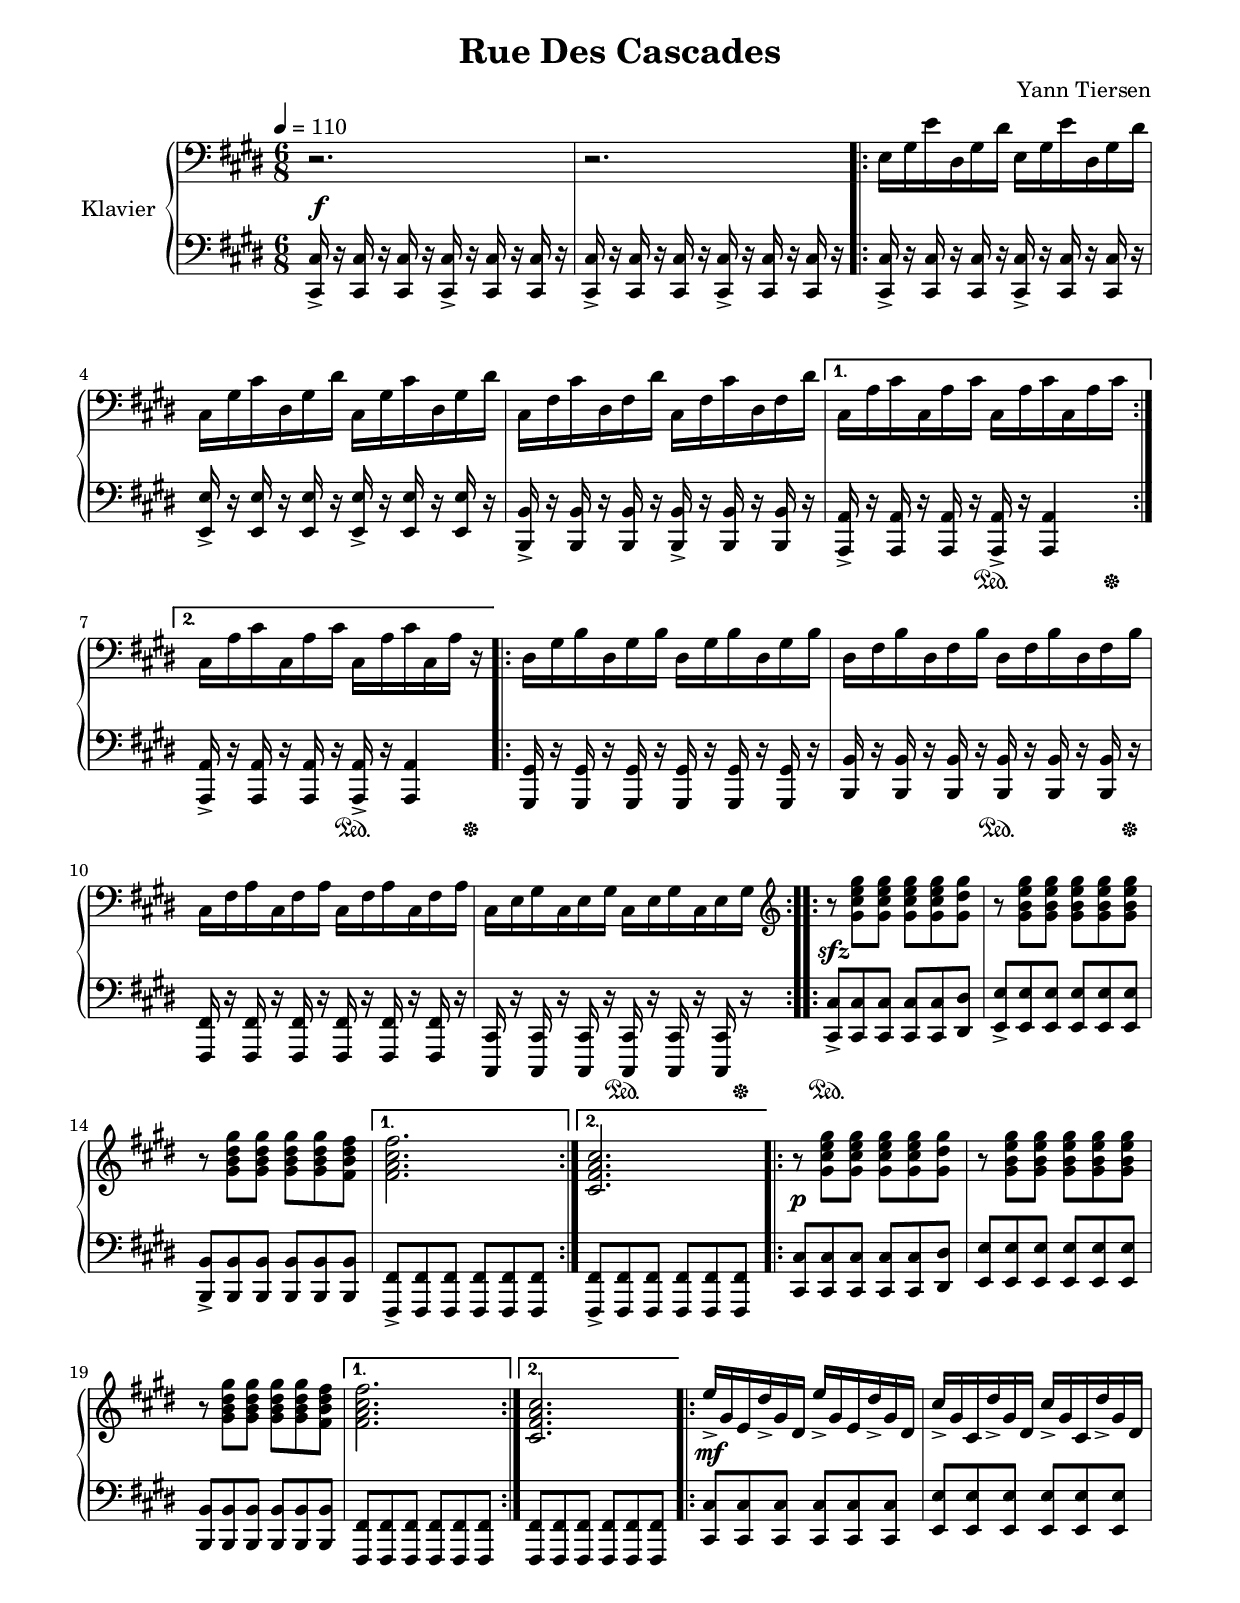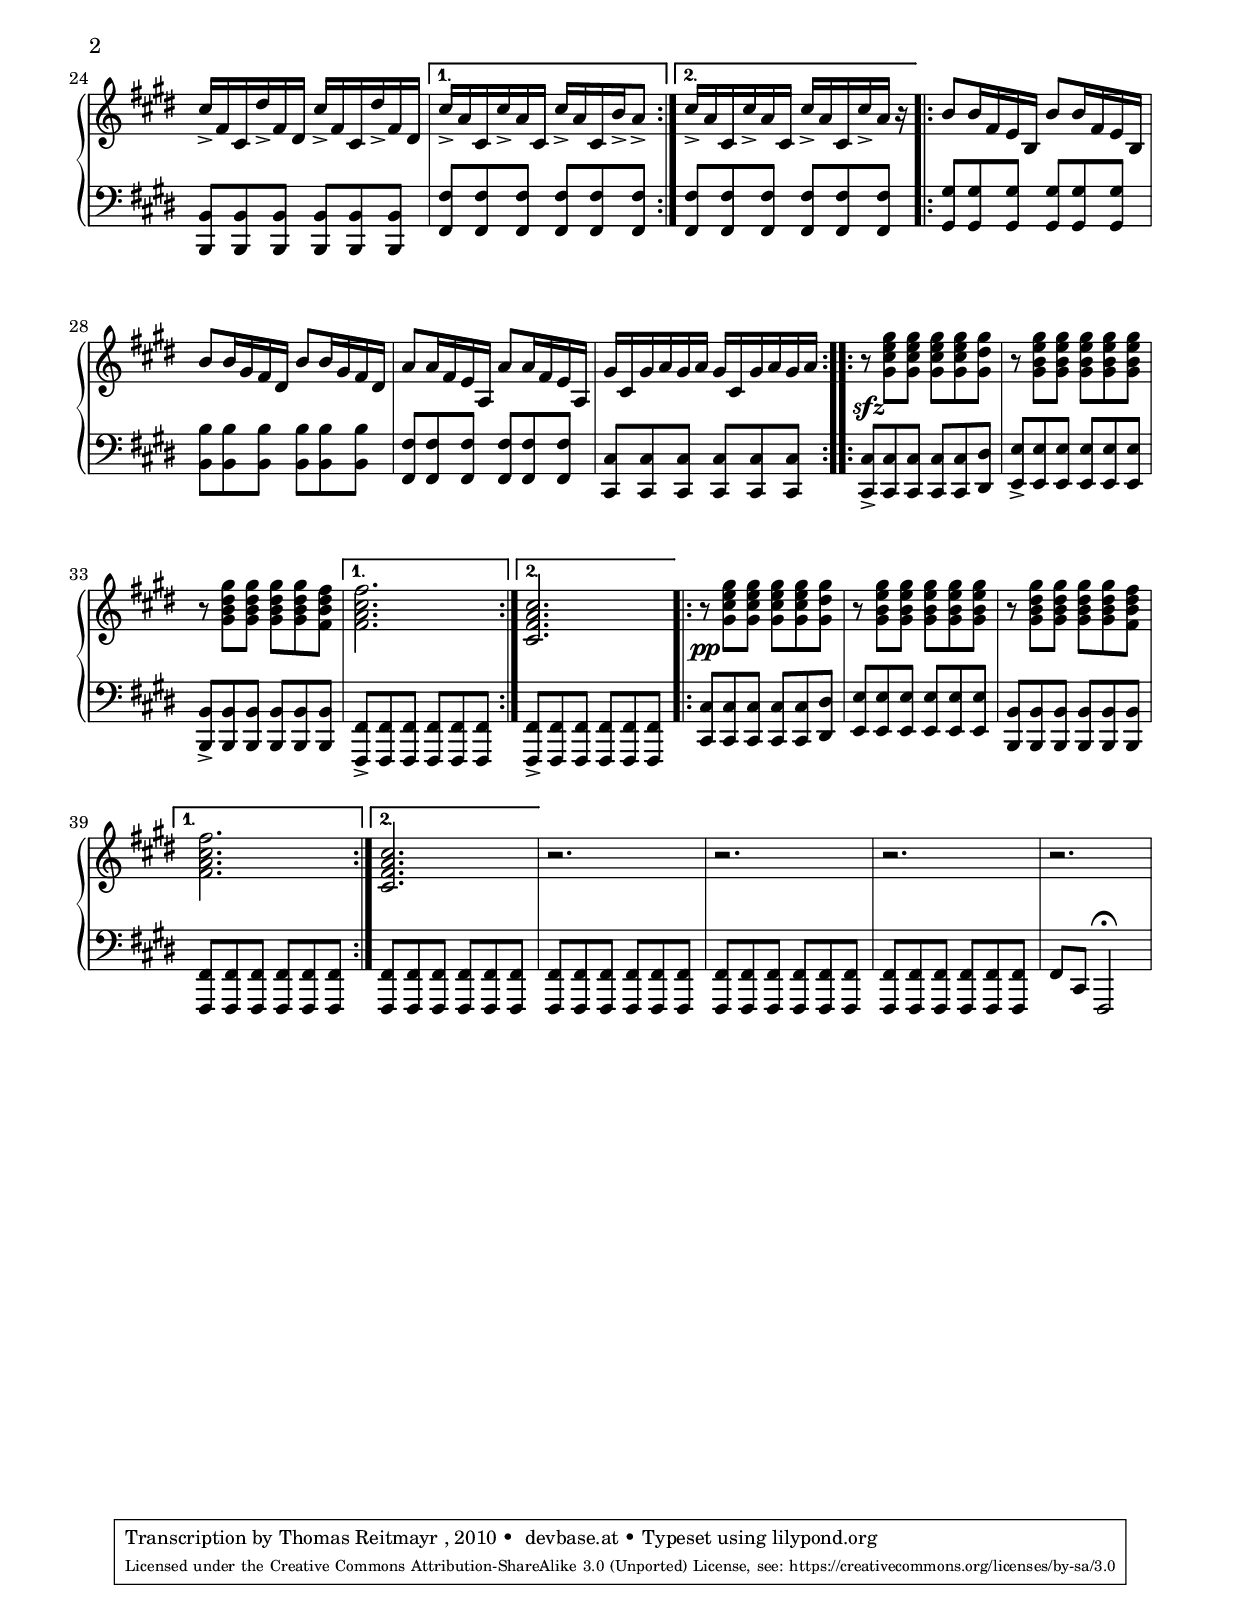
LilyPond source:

\version "2.24.0"

#(set-global-staff-size 19)

\header {
    title = "Rue Des Cascades"
    composer = "Yann Tiersen"
    %arranger = \markup \line { "piano transcription by" \with-url "http://www.youtube.com/user/PhilippeLernould" "Philippe Lernould" }
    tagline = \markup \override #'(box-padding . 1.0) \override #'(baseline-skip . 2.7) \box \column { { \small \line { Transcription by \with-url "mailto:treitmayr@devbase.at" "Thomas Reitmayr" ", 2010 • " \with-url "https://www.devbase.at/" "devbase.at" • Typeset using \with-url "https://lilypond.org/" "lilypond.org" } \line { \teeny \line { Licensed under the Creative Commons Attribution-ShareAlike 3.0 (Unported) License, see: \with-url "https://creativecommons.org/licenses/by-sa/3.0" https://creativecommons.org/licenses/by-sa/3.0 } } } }
    %tagline = \markup \override #'(box-padding . 1.0) \override #'(baseline-skip . 2.7) \box \column { { \small \line { Transcription by \with-url "mailto:treitmayr@devbase.at" "Thomas Reitmayr" ", 2010 • " \with-url "https://www.devbase.at/" "devbase.at" • Typeset using \with-url "https://lilypond.org/" "lilypond.org" } } }
}

\paper {
    #(set-paper-size "a4")
    line-width    = 180\mm
    left-margin   = 15\mm
    top-margin    = 15\mm
    bottom-margin = 20\mm
    %%indent = 50\mm
    %%set to ##t if your score is less than one page:
    %ragged-last = ##t
    ragged-last-bottom = ##t
    %%ragged-bottom = ##t
}

global = {
    \key e \major
    \time 6/8
    \tempo 4 = 110
    %%\override Fingering.stencil = ##f
    %%\override Fingering.add-stem-support = ##t
    %%\override Fingering.staff-padding = #'()
}

right = \relative c' {
    \global
    %\set Score.doubleRepeatBarType = #":|.|:"

    \clef bass

    r2. | % 1
    r2. | % 2

    \repeat volta 2 {
        \repeat unfold 2 { e,16 gis e' dis, gis dis' } | % 3
        \repeat unfold 2 { cis,16 gis' cis dis, gis dis' } | % 4
        \repeat unfold 2 { cis,16 fis cis' dis, fis dis' } | % 5
    }
    \alternative {
        { \repeat unfold 4 { cis,16 a' cis } | } % 6
        { \repeat unfold 3 { cis,16 a' cis } cis,16 a' r16 | } % 7
    }

    \repeat volta 2 {
        dis,16 gis b
        \repeat unfold 3 { dis,16 gis b } | % 8
        \repeat unfold 4 { dis,16 fis b } | % 9
        \repeat unfold 4 { cis,16 fis a } | % 10
        \repeat unfold 4 { cis,16 e gis } | % 11
    }

    \clef treble
    \repeat volta 2 {
        r8 <gis' cis e gis>8
        \repeat unfold 3 { <gis cis e gis>8 }
        <gis dis' gis>8 | % 12
        r8 \repeat unfold 5 { <gis b e gis>8 } | % 13
        r8 \repeat unfold 4 { <gis b dis gis>8 }
        <fis b dis fis>8 | % 14
    }
    \alternative {
        { <fis a cis fis>2. | } % 15
        { <cis fis a cis>2. | } % 15
    }

    \repeat volta 2 {
        r8 <gis' cis e gis>8
        \repeat unfold 3 { <gis cis e gis>8 }
        <gis dis' gis>8 | % 12
        r8 \repeat unfold 5 { <gis b e gis>8 } | % 13
        r8 \repeat unfold 4 { <gis b dis gis>8 }
        <fis b dis fis>8 | % 14
    }
    \alternative {
        { <fis a cis fis>2. | } % 15
        { <cis fis a cis>2. | } % 15
    }

    \repeat volta 2 {
        \repeat unfold 2 { e'16-> gis, e dis'16-> gis, dis } |
        \repeat unfold 2 { cis'16-> gis cis, dis'16-> gis, dis } |
        \repeat unfold 2 { cis'16-> fis, cis dis'16-> fis, dis } |
    }
    \alternative {
        { \repeat unfold 3 { cis'16-> a cis, } b'-> a8-> | }
        { cis16-> a cis, \repeat unfold 2 { cis'16-> a cis, } cis'-> a r16 | }
    }

    \repeat volta 2 {
        b8 b16 fis e b b'8 b16 fis e b | % 27
        b'8 b16 gis fis dis b'8 b16 gis fis dis | % 28
        a'8 a16 fis e a, a'8 a16 fis e a, | % 29
        gis'16 cis, gis' a gis a gis16 cis, gis' a gis a | % 27
    }

    \repeat volta 2 {
        r8 <gis cis e gis>8
        \repeat unfold 3 { <gis cis e gis>8 }
        <gis dis' gis>8 | % 12
        r8 \repeat unfold 5 { <gis b e gis>8 } | % 13
        r8 \repeat unfold 4 { <gis b dis gis>8 }
        <fis b dis fis>8 | % 14
    }
    \alternative {
        { <fis a cis fis>2. | } % 15
        { <cis fis a cis>2. | } % 15
    }

    \repeat volta 2 {
        r8 <gis' cis e gis>8
        \repeat unfold 3 { <gis cis e gis>8 }
        <gis dis' gis>8 | % 12
        r8 \repeat unfold 5 { <gis b e gis>8 } | % 13
        r8 \repeat unfold 4 { <gis b dis gis>8 }
        <fis b dis fis>8 | % 14
    }
    \alternative {
        { <fis a cis fis>2. | } % 15
        { <cis fis a cis>2. | } % 15
    }
    \repeat unfold 4 { r2. | }
}


left = \relative c {
    \global

    \clef bass

    \repeat unfold 2 { <cis cis,>16-> r16 <cis cis,>16 r16 <cis cis,>16 r16 } | % 1
    \repeat unfold 2 { <cis cis,>16-> r16 <cis cis,>16 r16 <cis cis,>16 r16 } | % 2

    \repeat volta 2 {
        \repeat unfold 2 { <cis cis,>16-> r16 <cis cis,>16 r16 <cis cis,>16 r16 } | % 3
        \repeat unfold 2 { <e e,>16-> r16 <e e,>16 r16 <e e,>16 r16 } | % 4
        \repeat unfold 2 { <b b,>16-> r16 <b b,>16 r16 <b b,>16 r16 } | % 5
    }
    \alternative {
        { <a a,>16-> r16 <a a,>16 r16 <a a,>16 r16 <a a,>16-> r16 <a a,>4 | } % 6
        { <a a,>16-> r16 <a a,>16 r16 <a a,>16 r16 <a a,>16-> r16 <a a,>4 | } % 7
    }

    \repeat volta 2 {
        \repeat unfold 6 { <gis gis,>16 r16 } | % 8
        \repeat unfold 6 { <b b,>16 r16 } | % 9
        \repeat unfold 6 { <fis fis,>16 r16 } | % 10
        \repeat unfold 3 { <cis cis,>16 r16 }
        \repeat unfold 3 { <cis cis,>16 r16 } | % 11
    }

    \repeat volta 2 {
        <cis cis'>8-> \repeat unfold 4 { <cis cis'>8 } <dis dis'> | % 12
        <e e'>8-> \repeat unfold 5 { <e e'>8 } | % 13
        <b b'>8-> \repeat unfold 5 { <b b'>8 } | % 14
        %<cis cis'>4.\sustainOn <cis cis'>4 <dis dis'>8 | % 12
        %<e e'>4. <e e'>4. | % 13
        %<b b'>4. <b b'>4. | % 14
    }
    \alternative {
        { <fis fis'>8-> \repeat unfold 5 { <fis fis'>8 } | } % 15
        { <fis fis'>8-> \repeat unfold 5 { <fis fis'>8 } | } % 16
    }

    \repeat volta 2 {
        <cis' cis'>8 \repeat unfold 4 { <cis cis'>8 } <dis dis'> | % 17
        \repeat unfold 6 { <e e'>8 } | % 18
        \repeat unfold 6 { <b b'>8 } | % 19
        %<cis' cis'>4. <cis cis'>4 <dis dis'>8 | % 17
        %<e e'>4. <e e'>4. | % 18
        %<b b'>4. <b b'>4. | % 19
    }
    \alternative {
        { \repeat unfold 6 { <fis fis'>8 } | } % 20
        { \repeat unfold 6 { <fis fis'>8 } | } % 21
    }

    \repeat volta 2 {
        <cis'' cis,>8
        \repeat unfold 5 { <cis cis,>8 } | % 22
        \repeat unfold 6 { <e e,>8 } | % 23
        \repeat unfold 6 { <b b,>8 } | % 24
    }
    \alternative {
        { \repeat unfold 6 { <fis fis'>8 } | } % 25
        { \repeat unfold 6 { <fis fis'>8 } | } % 26
    }

    \repeat volta 2 {
        { \repeat unfold 6 { <gis gis'>8 } | } % 27
        { \repeat unfold 6 { <b b'>8 } | } % 28
        { \repeat unfold 6 { <fis fis'>8 } | } % 29
        { \repeat unfold 6 { <cis cis'>8 } | } % 30
    }

    \repeat volta 2 {
        <cis cis'>8-> \repeat unfold 4 { <cis cis'>8 } <dis dis'> | % 12
        <e e'>8-> \repeat unfold 5 { <e e'>8 } | % 13
        <b b'>8-> \repeat unfold 5 { <b b'>8 } | % 14
        %<cis cis'>4. <cis cis'>4 <dis dis'>8 | % 12
        %<e e'>4. <e e'>4. | % 13
        %<b b'>4. <b b'>4. | % 14
    }
    \alternative {
        { <fis fis'>8-> \repeat unfold 5 { <fis fis'>8 } | } % 15
        { <fis fis'>8-> \repeat unfold 5 { <fis fis'>8 } | } % 16
    }

    \repeat volta 2 {
        <cis' cis'>8 \repeat unfold 4 { <cis cis'>8 } <dis dis'> | % 17
        \repeat unfold 6 { <e e'>8 } | % 18
        \repeat unfold 6 { <b b'>8 } | % 19
        %<cis' cis'>4. <cis cis'>4 <dis dis'>8 | % 17
        %<e e'>4. <e e'>4. | % 18
        %<b b'>4. <b b'>4. | % 19
    }
    \alternative {
        { \repeat unfold 6 { <fis fis'>8 } | } % 20
        { \repeat unfold 6 { <fis fis'>8 } | } % 21
    }

    \repeat unfold 6 { <fis fis'>8 } | % 41
    \repeat unfold 6 { <fis fis'>8 } | % 42
    <fis fis'>8\deprecatedcresc
    \repeat unfold 5 { <fis fis'>8 } | % 43
    fis'8 cis fis,2\fermata | % 44

}

dynamics = {
    s2.\f s2.*10
    s2.\sfz s2.*4
    s2.\p s2.*4
    s2.\mf s2.*8
    s2.\sfz s2.*4
    s2.\pp
}

pedal = {
    s2.*5
    s4. s16*5\sustainOn s16\sustainOff
    s4. s16*5\sustainOn s16\sustainOff
    s2.
    s4. s16*5\sustainOn s16\sustainOff
    s2.
    s4. s16*5\sustainOn s16\sustainOff
    s2.\sustainOn
}


pianoPart = \new PianoStaff \with {
    instrumentName = "Klavier"
    \override BarLine.hair-thickness = #1.0
} <<
    \new Staff = "right" \with {
        midiInstrument = "acoustic grand"
    } \right
    \new Dynamics = "Dynamics_pf" \dynamics
    \new Staff = "left" \with {
        midiInstrument = "acoustic grand"
    } { \clef bass \left }
    \new Dynamics = "pedal" \pedal
>>

\score {
    \pianoPart
    \layout {
        % define Dynamics context
        % [Convert-ly] The Dynamics context is now included by default.
        % modify PianoStaff context to accept Dynamics context
        \context {
            \PianoStaff
            \accepts Dynamics
        }
    }
}

\score {
    \unfoldRepeats {
        \pianoPart
    }
    \midi { }
}
